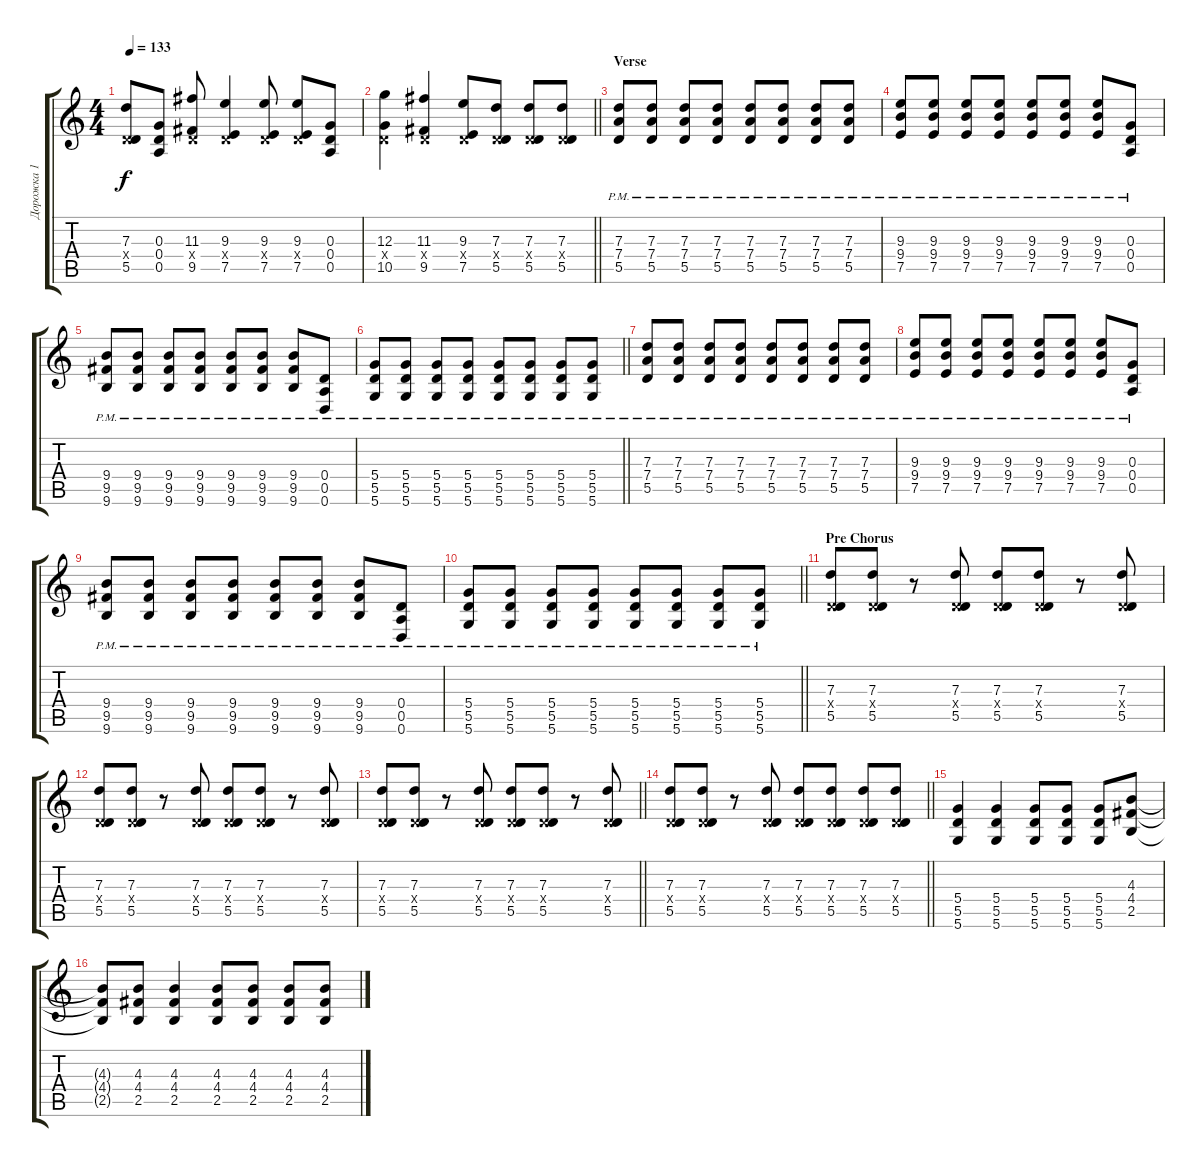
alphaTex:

\track ("Дорожка 1" "Дорожка 1") {instrument distortionguitar}
\staff {score tabs}
\tuning (E4 B3 G3 D3 A2 D2) {hide}
\ts (4 4)
\tempo 133
\clef g2
\ks c
(7.3 0.4{x} 5.5).8{dy f} (0.3 0.4 0.5).8 (11.3 0.4{x} 9.5).8 (9.3 0.4{x} 7.5).4 (9.3 0.4{x} 7.5).8 (9.3 0.4{x} 7.5).8 (0.3 0.4 0.5).8 |
\barLineRight lightlight
(12.3 0.4{x} 10.5).4 (11.3 0.4{x} 9.5).4 (9.3 0.4{x} 7.5).8 (7.3 0.4{x} 5.5).8 (7.3 0.4{x} 5.5).8 (7.3 0.4{x} 5.5).8 |
\section ("" "Verse")
(7.3{pm} 7.4{pm} 5.5{pm}).8 (7.3{pm} 7.4{pm} 5.5{pm}).8 (7.3{pm} 7.4{pm} 5.5{pm}).8 (7.3{pm} 7.4{pm} 5.5{pm}).8 (7.3{pm} 7.4{pm} 5.5{pm}).8 (7.3{pm} 7.4{pm} 5.5{pm}).8 (7.3{pm} 7.4{pm} 5.5{pm}).8 (7.3{pm} 7.4{pm} 5.5{pm}).8 |
(9.3{pm} 9.4{pm} 7.5{pm}).8 (9.3{pm} 9.4{pm} 7.5{pm}).8 (9.3{pm} 9.4{pm} 7.5{pm}).8 (9.3{pm} 9.4{pm} 7.5{pm}).8 (9.3{pm} 9.4{pm} 7.5{pm}).8 (9.3{pm} 9.4{pm} 7.5{pm}).8 (9.3{pm} 9.4{pm} 7.5{pm}).8 (0.3{pm} 0.4{pm} 0.5{pm}).8 |
(9.4{pm} 9.5{pm} 9.6{pm}).8 (9.4{pm} 9.5{pm} 9.6{pm}).8 (9.4{pm} 9.5{pm} 9.6{pm}).8 (9.4{pm} 9.5{pm} 9.6{pm}).8 (9.4{pm} 9.5{pm} 9.6{pm}).8 (9.4{pm} 9.5{pm} 9.6{pm}).8 (9.4{pm} 9.5{pm} 9.6{pm}).8 (0.4{pm} 0.5{pm} 0.6{pm}).8 |
\barLineRight lightlight
(5.4{pm} 5.5{pm} 5.6{pm}).8 (5.4{pm} 5.5{pm} 5.6{pm}).8 (5.4{pm} 5.5{pm} 5.6{pm}).8 (5.4{pm} 5.5{pm} 5.6{pm}).8 (5.4{pm} 5.5{pm} 5.6{pm}).8 (5.4{pm} 5.5{pm} 5.6{pm}).8 (5.4{pm} 5.5{pm} 5.6{pm}).8 (5.4{pm} 5.5{pm} 5.6{pm}).8 |
(7.3{pm} 7.4{pm} 5.5{pm}).8 (7.3{pm} 7.4{pm} 5.5{pm}).8 (7.3{pm} 7.4{pm} 5.5{pm}).8 (7.3{pm} 7.4{pm} 5.5{pm}).8 (7.3{pm} 7.4{pm} 5.5{pm}).8 (7.3{pm} 7.4{pm} 5.5{pm}).8 (7.3{pm} 7.4{pm} 5.5{pm}).8 (7.3{pm} 7.4{pm} 5.5{pm}).8 |
(9.3{pm} 9.4{pm} 7.5{pm}).8 (9.3{pm} 9.4{pm} 7.5{pm}).8 (9.3{pm} 9.4{pm} 7.5{pm}).8 (9.3{pm} 9.4{pm} 7.5{pm}).8 (9.3{pm} 9.4{pm} 7.5{pm}).8 (9.3{pm} 9.4{pm} 7.5{pm}).8 (9.3{pm} 9.4{pm} 7.5{pm}).8 (0.3{pm} 0.4{pm} 0.5{pm}).8 |
(9.4{pm} 9.5{pm} 9.6{pm}).8 (9.4{pm} 9.5{pm} 9.6{pm}).8 (9.4{pm} 9.5{pm} 9.6{pm}).8 (9.4{pm} 9.5{pm} 9.6{pm}).8 (9.4{pm} 9.5{pm} 9.6{pm}).8 (9.4{pm} 9.5{pm} 9.6{pm}).8 (9.4{pm} 9.5{pm} 9.6{pm}).8 (0.4{pm} 0.5{pm} 0.6{pm}).8 |
\barLineRight lightlight
(5.4{pm} 5.5{pm} 5.6{pm}).8 (5.4{pm} 5.5{pm} 5.6{pm}).8 (5.4{pm} 5.5{pm} 5.6{pm}).8 (5.4{pm} 5.5{pm} 5.6{pm}).8 (5.4{pm} 5.5{pm} 5.6{pm}).8 (5.4{pm} 5.5{pm} 5.6{pm}).8 (5.4{pm} 5.5{pm} 5.6{pm}).8 (5.4{pm} 5.5{pm} 5.6{pm}).8 |
\section ("" "Pre Chorus")
(7.3 0.4{x} 5.5).8 (7.3 0.4{x} 5.5).8 r.8 (7.3 0.4{x} 5.5).8 (7.3 0.4{x} 5.5).8 (7.3 0.4{x} 5.5).8 r.8 (7.3 0.4{x} 5.5).8 |
(7.3 0.4{x} 5.5).8 (7.3 0.4{x} 5.5).8 r.8 (7.3 0.4{x} 5.5).8 (7.3 0.4{x} 5.5).8 (7.3 0.4{x} 5.5).8 r.8 (7.3 0.4{x} 5.5).8 |
\barLineRight lightlight
(7.3 0.4{x} 5.5).8 (7.3 0.4{x} 5.5).8 r.8 (7.3 0.4{x} 5.5).8 (7.3 0.4{x} 5.5).8 (7.3 0.4{x} 5.5).8 r.8 (7.3 0.4{x} 5.5).8 |
\barLineRight lightlight
(7.3 0.4{x} 5.5).8 (7.3 0.4{x} 5.5).8 r.8 (7.3 0.4{x} 5.5).8 (7.3 0.4{x} 5.5).8 (7.3 0.4{x} 5.5).8 (7.3 0.4{x} 5.5).8 (7.3 0.4{x} 5.5).8 |
(5.4 5.5 5.6).4 (5.4 5.5 5.6).4 (5.4 5.5 5.6).8 (5.4 5.5 5.6).8 (5.4 5.5 5.6).8 (4.3 4.4 2.5).8 |
(4.3{t} 4.4{t} 2.5{t}).8 (4.3 4.4 2.5).8 (4.3 4.4 2.5).4 (4.3 4.4 2.5).8 (4.3 4.4 2.5).8 (4.3 4.4 2.5).8 (4.3 4.4 2.5).8
